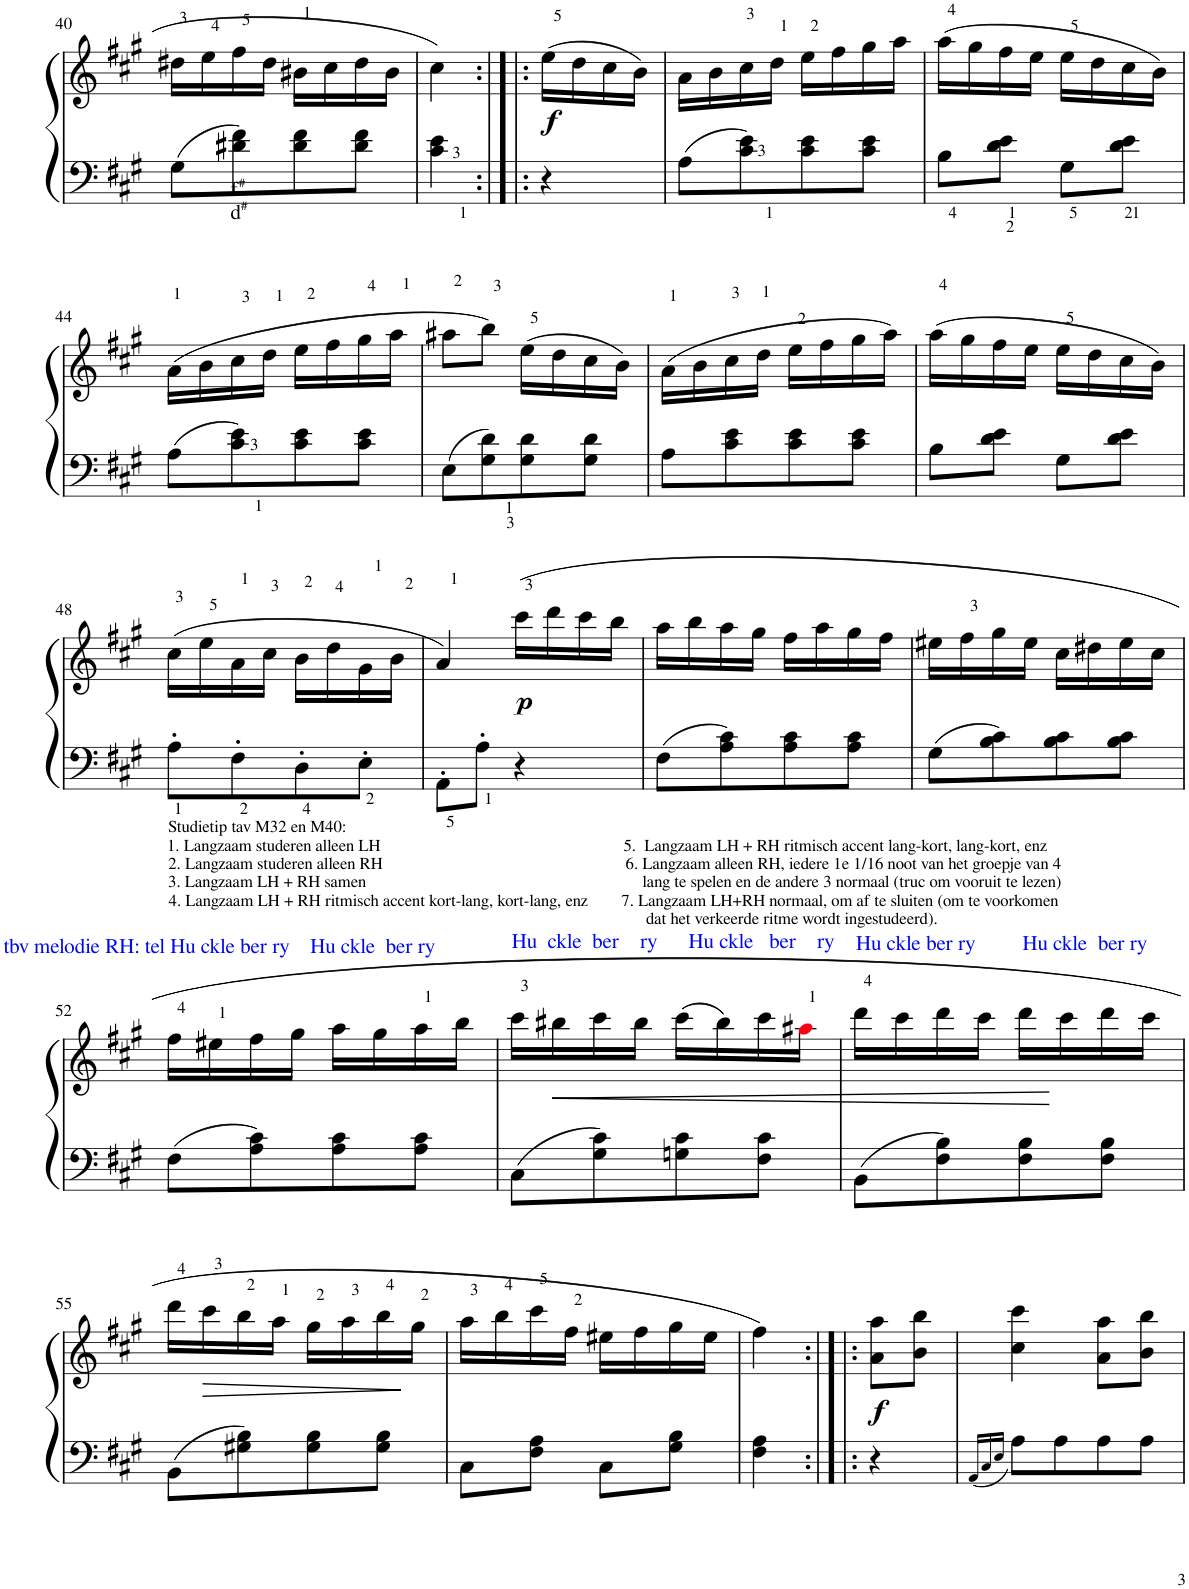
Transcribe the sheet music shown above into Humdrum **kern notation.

**kern	**kern	**dynam
*part1	*part1	*part1
*staff2	*staff1	*staff1/2
*I"Piano	*	*
*I'Pno	*	*
!!LO:PB:g=z
*clefF4	*clefG2	*
*k[f#c#g#]	*k[f#c#g#]	*
*M2/4	*M2/4	*
=40	=40	=40
8G#\L	16dd#X\LL	.
.	16ee\	.
!LO:TX:a:t=f	!	!
!LO:TX:a:t=#	!	!
!LO:TX:a:t=d	!	!
!LO:TX:a:t=#	!	!
8d#X\ 8f#\	16ff#\	.
.	16dd#\JJ	.
8d#\ 8f#\	16b#X\LL	.
.	16cc#\	.
8d#\ 8f#\J	16dd#\	.
.	16b#\JJ	.
=41	=41	=41
4c#\ 4e\	4cc#\	.
=41:|!|:	=41:|!|:	=41:|!|:
!	!	!LO:DY:b
4r	(16ee\LL	f
.	16dd\	.
.	16cc#\	.
.	16b\JJ)	.
=42	=42	=42
8A\L	16a\LL	.
.	16b\	.
8c#\ 8e\	16cc#\	.
.	16dd\JJ	.
8c#\ 8e\	16ee\LL	.
.	16ff#\	.
8c#\ 8e\J	16gg#\	.
.	16aa\JJ	.
=43	=43	=43
8B\L	(16aa\LL	.
.	16gg#\	.
8d\ 8e\J	16ff#\	.
.	16ee\JJ	.
8G#\L	16ee\LL	.
.	16dd\	.
8d\ 8e\J	16cc#\	.
.	16b\JJ)	.
!!LO:LB:g=z
=44	=44	=44
8A\L	(16a\LL	.
.	16b\	.
8c#\ 8e\	16cc#\	.
.	16dd\JJ	.
8c#\ 8e\	16ee\LL	.
.	16ff#\	.
8c#\ 8e\J	16gg#\	.
.	16aa\JJ	.
=45	=45	=45
8E\L	8aa#X\L	.
8G#\ 8d\	8bb\J)	.
8G#\ 8d\	(16ee\LL	.
.	16dd\	.
8G#\ 8d\J	16cc#\	.
.	16b\JJ)	.
=46	=46	=46
8A\L	(16a\LL	.
.	16b\	.
8c#\ 8e\	16cc#\	.
.	16dd\JJ	.
8c#\ 8e\	16ee\LL	.
.	16ff#\	.
8c#\ 8e\J	16gg#\	.
.	16aa\JJ)	.
=47	=47	=47
8B\L	(16aa\LL	.
.	16gg#\	.
8d\ 8e\J	16ff#\	.
.	16ee\JJ	.
8G#\L	16ee\LL	.
.	16dd\	.
8d\ 8e\J	16cc#\	.
.	16b\JJ)	.
!!LO:LB:g=z
=48	=48	=48
!LO:TX:b:t=Studietip tav M32 en M40&colon;	!	!
!LO:TX:b:t=1. Langzaam studeren alleen LH                                                          5.  Langzaam LH + RH ritmisch accent lang-kort, lang-kort, enz	!	!
!LO:TX:b:t=2. Langzaam studeren alleen RH                                                          6. Langzaam alleen RH, iedere 1e 1/16 noot van het groepje van 4	!	!
!LO:TX:b:t=3. Langzaam LH + RH samen                                                                  lang te spelen en de andere 3 normaal (truc om vooruit te lezen)	!	!
!LO:TX:b:t=4. Langzaam LH + RH ritmisch accent kort-lang, kort-lang, enz        7. Langzaam LH+RH normaal, om af te sluiten (om te voorkomen	!	!
!LO:TX:b:t=dat het verkeerde ritme wordt ingestudeerd).	!	!
8A'\L	(16cc#\LL	.
.	16ee\	.
8F#'\	16a\	.
.	16cc#\JJ	.
8D'\	16b\LL	.
.	16dd\	.
8E'\J	16g#\	.
.	16b\JJ	.
=49	=49	=49
8AA'\L	4a/)	.
8A'\J	.	.
!	!	!LO:DY:b
4r	(16ccc#\LL	p
.	16ddd\	.
.	16ccc#\	.
.	16bb\JJ	.
=50	=50	=50
8F#\L	16aa\LL	.
.	16bb\	.
8A\ 8c#\	16aa\	.
.	16gg#\JJ	.
8A\ 8c#\	16ff#\LL	.
.	16aa\	.
8A\ 8c#\J	16gg#\	.
.	16ff#\JJ	.
=51	=51	=51
8G#\L	16ee#X\LL	.
.	16ff#\	.
8B\ 8c#\	16gg#\	.
.	16ee#\JJ	.
8B\ 8c#\	16cc#\LL	.
.	16dd#X\	.
8B\ 8c#\J	16ee#\	.
.	16cc#\JJ	.
!!LO:LB:g=z
=52	=52	=52
!	!LO:TX:a:color=#000AEB:t=tbv melodie RH&colon; tel Hu ckle ber ry    Hu ckle  ber ry	!
8F#\L	16ff#\LL	.
.	16ee#X\	.
8A\ 8c#\	16ff#\	.
.	16gg#\JJ	.
8A\ 8c#\	16aa\LL	.
.	16gg#\	.
8A\ 8c#\J	16aa\	.
.	16bb\JJ	.
=53	=53	=53
!	!LO:TX:a:color=#000AEB:t=Hu  ckle  ber    ry      Hu ckle   ber    ry	!
8C#\L	16ccc#\LL	.
!	!	!LO:HP:b
.	16bb#X\	<
8G#\ 8c#\	16ccc#\	.
.	16bb#\JJ	.
8Gn\ 8c#\	(16ccc#\LL	.
.	16bb#\)	.
8F#\ 8c#\J	16ccc#\	.
.	16aa#Xi\JJ	.
=54	=54	=54
!	!LO:TX:a:color=#000AEA:t=Hu ckle ber ry         Hu ckle  ber ry	!
8BB\L	16ddd\LL	.
.	16ccc#\	.
8F#\ 8B\	16ddd\	.
.	16ccc#\JJ	.
8F#\ 8B\	16ddd\LL	.
.	16ccc#\	[
8F#\ 8B\J	16ddd\	.
.	16ccc#\JJ	.
!!LO:LB:g=z
=55	=55	=55
8BB\L	16ddd\LL	.
!	!	!LO:HP:b
.	16ccc#\	>
8G#X\ 8B\	16bb\	.
.	16aa\JJ	.
8G#\ 8B\	16gg#\LL	.
.	16aa\	.
8G#\ 8B\J	16bb\	.
.	16gg#\JJ	]
=56	=56	=56
8C#\L	16aa\LL	.
.	16bb\	.
8F#\ 8A\J	16ccc#\	.
.	16ff#\JJ	.
8C#\L	16ee#X\LL	.
.	16ff#\	.
8G#\ 8B\J	16gg#\	.
.	16ee#\JJ	.
=57	=57	=57
4F#\ 4A\	4ff#\)	.
=57:|!|:	=57:|!|:	=57:|!|:
!	!	!LO:DY:b
4r	8a\ 8aa\L	f
.	8b\ 8bb\J	.
=58	=58	=58
16qAA/LL	.	.
16qC#/	.	.
16qE/JJ	.	.
8A\L	4cc#\ 4ccc#\	.
8A\	.	.
8A\	8a\ 8aa\L	.
8A\J	8b\ 8bb\J	.
=	=	=
*-	*-	*-
